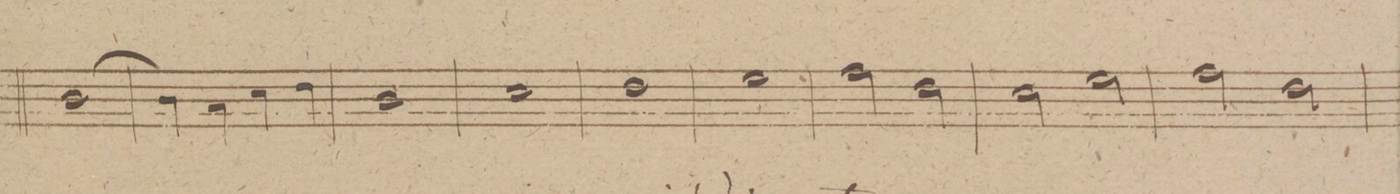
**kern	**dynam
*I"Trombone Tenore.	*
*clefC4	*
*k[f#c#g#d#]	*
*met(c)	*
*M4/4	*
[1A\	.
=183	=183
4A\]	.
4G#\	.
4B\	.
4c#\	.
=184	=184
1A\	.
=185	=185
1B\	.
=186	=186
1c#\	.
=187	=187
1d#\	.
=188	=188
2e\	.
2c#\	.
=189	=189
2B\	.
2d#\	.
=190	=190
2e\	.
2c#\	.
=191	=191
*-	*-
